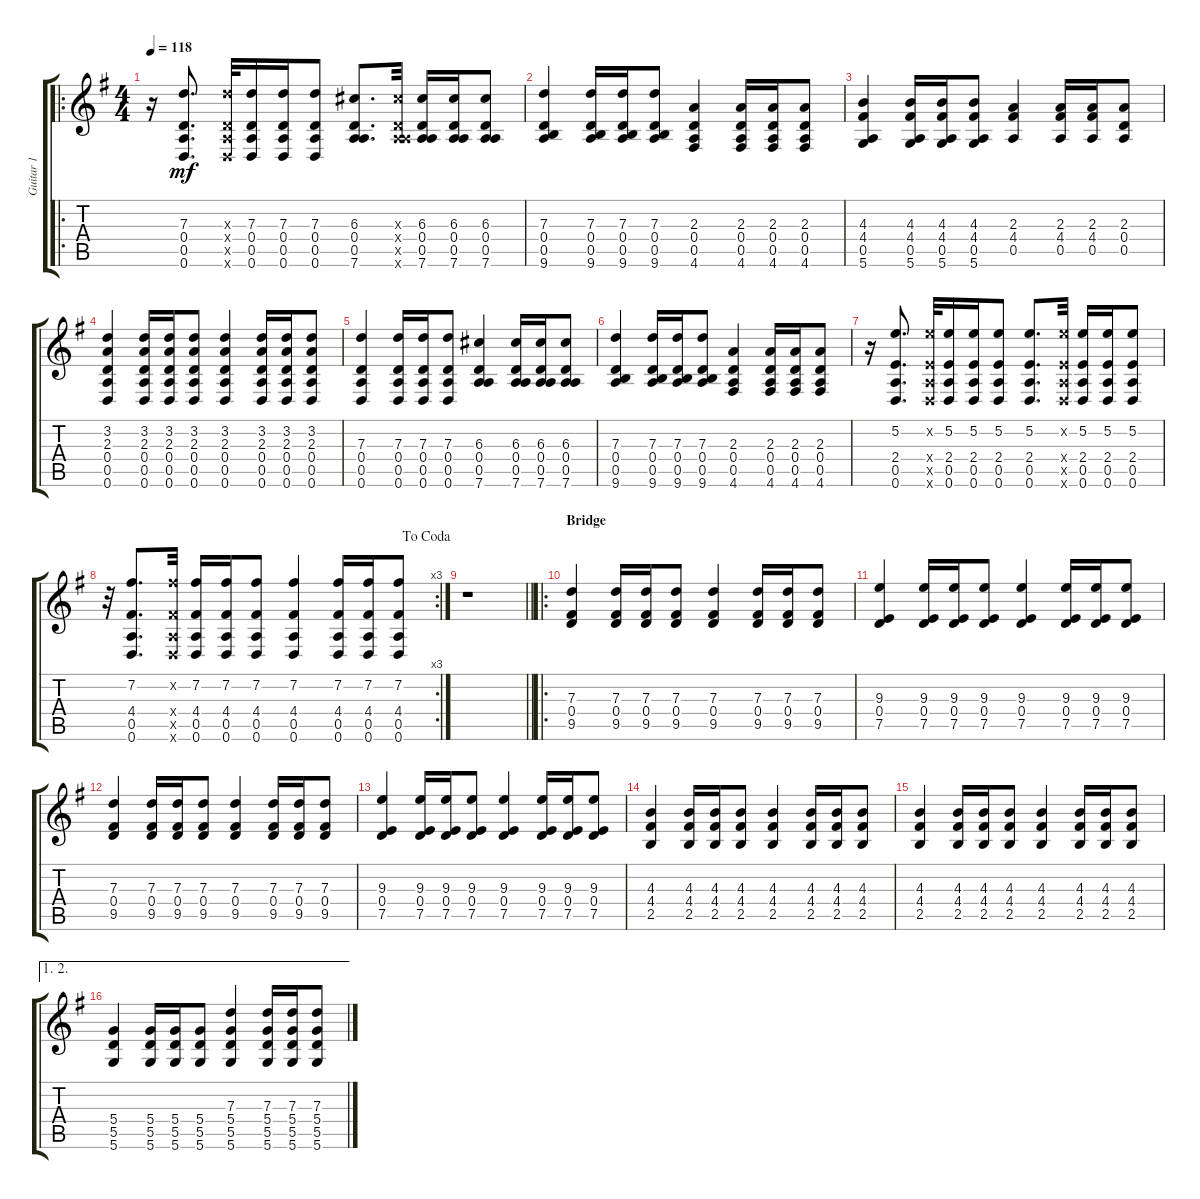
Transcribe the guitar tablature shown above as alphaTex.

\track ("Guitar 1" "Guitar 1") {instrument acousticguitarsteel}
\staff {score tabs}
\tuning (E4 B3 G3 D3 A2 D2) {hide}
\ro
\ts (4 4)
\tempo 118
\clef g2
\ks g
r.16{dy mf instrument acousticguitarsteel} (7.3 0.4 0.5 0.6).8{d} (7.3{x} 0.4{x} 0.5{x} 0.6{x}).32 (7.3 0.4 0.5 0.6).16 (7.3 0.4 0.5 0.6).16 (7.3 0.4 0.5 0.6).8 (6.3 0.4 0.5 7.6).8{d} (6.3{x} 0.4{x} 0.5{x} 7.6{x}).32 (6.3 0.4 0.5 7.6).16 (6.3 0.4 0.5 7.6).16 (6.3 0.4 0.5 7.6).8 |
(7.3 0.4 0.5 9.6).4 (7.3 0.4 0.5 9.6).16 (7.3 0.4 0.5 9.6).16 (7.3 0.4 0.5 9.6).8 (2.3 0.4 0.5 4.6).4 (2.3 0.4 0.5 4.6).16 (2.3 0.4 0.5 4.6).16 (2.3 0.4 0.5 4.6).8 |
(4.3 4.4 0.5 5.6).4 (4.3 4.4 0.5 5.6).16 (4.3 4.4 0.5 5.6).16 (4.3 4.4 0.5 5.6).8 (2.3 4.4 0.5).4 (2.3 4.4 0.5).16 (2.3 4.4 0.5).16 (2.3 0.4 0.5).8 |
(3.2 2.3 0.4 0.5 0.6).4 (3.2 2.3 0.4 0.5 0.6).16 (3.2 2.3 0.4 0.5 0.6).16 (3.2 2.3 0.4 0.5 0.6).8 (3.2 2.3 0.4 0.5 0.6).4 (3.2 2.3 0.4 0.5 0.6).16 (3.2 2.3 0.4 0.5 0.6).16 (3.2 2.3 0.4 0.5 0.6).8 |
(7.3 0.4 0.5 0.6).4 (7.3 0.4 0.5 0.6).16 (7.3 0.4 0.5 0.6).16 (7.3 0.4 0.5 0.6).8 (6.3 0.4 0.5 7.6).4 (6.3 0.4 0.5 7.6).16 (6.3 0.4 0.5 7.6).16 (6.3 0.4 0.5 7.6).8 |
(7.3 0.4 0.5 9.6).4 (7.3 0.4 0.5 9.6).16 (7.3 0.4 0.5 9.6).16 (7.3 0.4 0.5 9.6).8 (2.3 0.4 0.5 4.6).4 (2.3 0.4 0.5 4.6).16 (2.3 0.4 0.5 4.6).16 (2.3 0.4 0.5 4.6).8 |
r.16 (5.2 2.4 0.5 0.6).8{d} (5.2{x} 2.4{x} 0.5{x} 0.6{x}).32 (5.2 2.4 0.5 0.6).16 (5.2 2.4 0.5 0.6).16 (5.2 2.4 0.5 0.6).8 (5.2 2.4 0.5 0.6).8{d} (5.2{x} 2.4{x} 0.5{x} 0.6{x}).32 (5.2 2.4 0.5 0.6).16 (5.2 2.4 0.5 0.6).16 (5.2 2.4 0.5 0.6).8 |
\rc 3
\jump dacoda
r.32 (7.2 4.4 0.5 0.6).8{d} (7.2{x} 4.4{x} 0.5{x} 0.6{x}).32 (7.2 4.4 0.5 0.6).16 (7.2 4.4 0.5 0.6).16 (7.2 4.4 0.5 0.6).8 (7.2 4.4 0.5 0.6).4 (7.2 4.4 0.5 0.6).16 (7.2 4.4 0.5 0.6).16 (7.2 4.4 0.5 0.6).8 |
\barLineRight lightlight
r.1 |
\ro
\section ("" "Bridge")
(7.3 0.4 9.5).4 (7.3 0.4 9.5).16 (7.3 0.4 9.5).16 (7.3 0.4 9.5).8 (7.3 0.4 9.5).4 (7.3 0.4 9.5).16 (7.3 0.4 9.5).16 (7.3 0.4 9.5).8 |
(9.3 0.4 7.5).4 (9.3 0.4 7.5).16 (9.3 0.4 7.5).16 (9.3 0.4 7.5).8 (9.3 0.4 7.5).4 (9.3 0.4 7.5).16 (9.3 0.4 7.5).16 (9.3 0.4 7.5).8 |
(7.3 0.4 9.5).4 (7.3 0.4 9.5).16 (7.3 0.4 9.5).16 (7.3 0.4 9.5).8 (7.3 0.4 9.5).4 (7.3 0.4 9.5).16 (7.3 0.4 9.5).16 (7.3 0.4 9.5).8 |
(9.3 0.4 7.5).4 (9.3 0.4 7.5).16 (9.3 0.4 7.5).16 (9.3 0.4 7.5).8 (9.3 0.4 7.5).4 (9.3 0.4 7.5).16 (9.3 0.4 7.5).16 (9.3 0.4 7.5).8 |
(4.3 4.4 2.5).4 (4.3 4.4 2.5).16 (4.3 4.4 2.5).16 (4.3 4.4 2.5).8 (4.3 4.4 2.5).4 (4.3 4.4 2.5).16 (4.3 4.4 2.5).16 (4.3 4.4 2.5).8 |
(4.3 4.4 2.5).4 (4.3 4.4 2.5).16 (4.3 4.4 2.5).16 (4.3 4.4 2.5).8 (4.3 4.4 2.5).4 (4.3 4.4 2.5).16 (4.3 4.4 2.5).16 (4.3 4.4 2.5).8 |
\ae (1 2)
(5.4 5.5 5.6).4 (5.4 5.5 5.6).16 (5.4 5.5 5.6).16 (5.4 5.5 5.6).8 (7.3 5.4 5.5 5.6).4 (7.3 5.4 5.5 5.6).16 (7.3 5.4 5.5 5.6).16 (7.3 5.4 5.5 5.6).8
